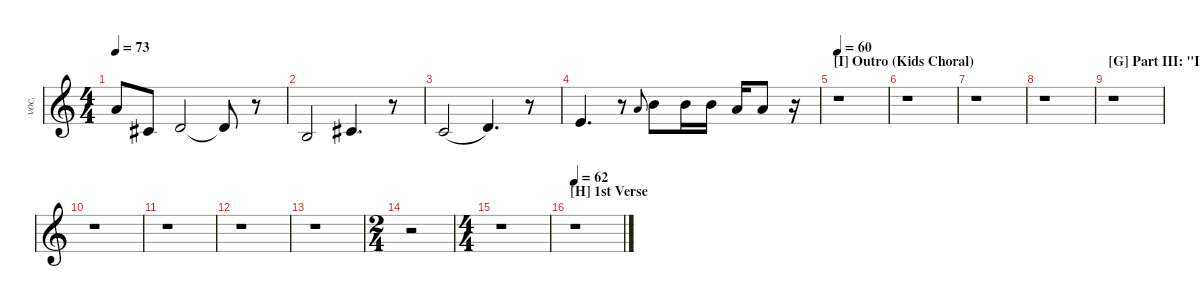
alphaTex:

\defaultSystemsLayout 4
\hideDynamics
\bracketExtendMode nobrackets
\track ("Backing Vocals I" "voc.") {instrument voiceoohs}
\staff {score}
\tuning (E4 B3 G3 D3 A2 E2)
\ts (4 4)
\tempo 73
\clef g2
\ks c
5.1.8{dy mf} 2.2{acc #}.8 -2.1.2 -2.1{t}.8 r.8 |
-5.1.2 2.2{acc #}.4{d} r.8 |
-4.1.2{legatoorigin} -2.1.4{d} r.8 |
0.1.4{d} r.8 5.1.8{gr onbeat} 7.1.8 7.1.16 7.1.16 5.1.16 5.1.8 r.16 |
\section ("I" "Outro (Kids Choral)")
\tempo 60
r.1 |
r.1 |
r.1 |
r.1 |
\section ("G" "Part III: \"Ikhnaton and Itsacon And Their Band Of Merry Men\"")
r.1 |
r.1 |
r.1 |
r.1 |
r.1 |
\ts (2 4)
\beaming (8 2 2)
r.2 |
\ts (4 4)
\beaming (8 2 2 2 2)
r.1 |
\section ("H" "1st Verse")
\tempo 62
r.1
